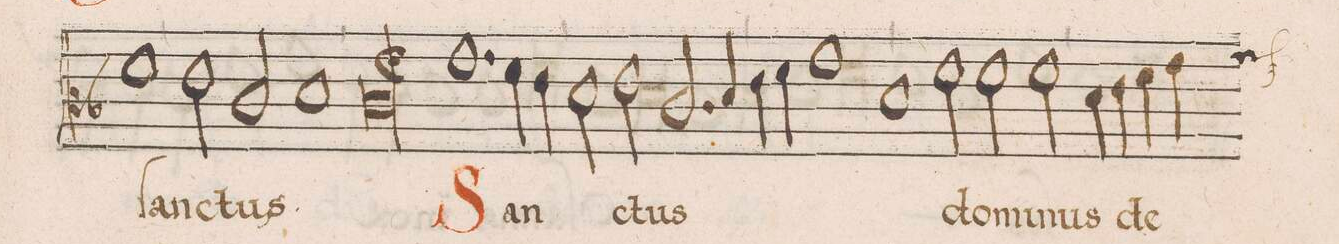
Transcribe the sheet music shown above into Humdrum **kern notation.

**kern	**text
*I"ALTVS	*
*clefC3	*
*k[b-]	*
*met(C|)	*
*M2/1	*
2e\	.
2c/	-ctus.
1d	.
=17-	=17-
0cl/;	.
=18-	=18-
1.g	San-
4f\	.
4e\	.
=19-	=19-
2d\	.
2e\	-ctus
2.c/	.
4d/	.
=20-	=20-
4e\	.
4f\	.
1g	.
1d\	.
=21-	=21-
2f\	do-
2f\	-mi-
2f\	-nus
=22-	=22-
4d\	de-
4e\	.
4f\	.
4g\	.
*custos:g	*
*-	*-
